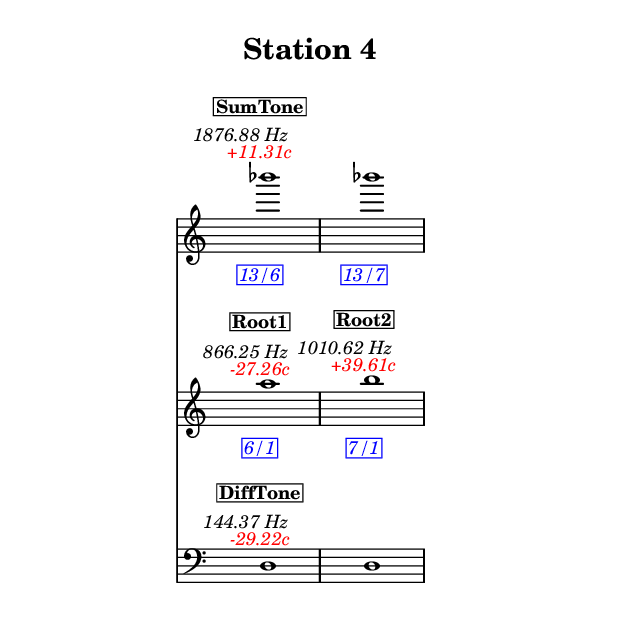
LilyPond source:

\version "2.20.0"
\language "english"

#(set-default-paper-size "a6" 'portrait)
#(set-global-staff-size 16)

\header {
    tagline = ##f
    title = \markup {
        \pad-around
            #3
            "Station 4"
        }
}

\layout {
    indent = #25
}

\paper {
    systems-per-page = 1
}

\score {
    \new Score
    <<
        \new Staff
        \with
        {
            \remove Time_signature_engraver
        }
        {
            \clef "treble"
            bf'''1
            - \tweak color #red
            ^ \markup {
                \halign
                    #0
                    \italic
                        {
                            +11.31c
                        }
                }
            ^ \markup {
                \halign
                    #1
                    \italic
                        {
                            1876.88
                            Hz
                        }
                }
            ^ \markup {
                \pad-around
                    #1
                    \box
                        \vcenter
                            \halign
                                #0
                                \bold
                                    {
                                        SumTone
                                    }
                }
            - \tweak color #blue
            _ \markup {
                \pad-around
                    #1
                    \box
                        \halign
                            #0
                            \italic
                                {
                                    13/6
                                }
                }
            \override Score.NonMusicalPaperColumn.padding = #5
            \clef "treble"
            bf'''1
            - \tweak color #blue
            _ \markup {
                \pad-around
                    #1
                    \box
                        \halign
                            #0
                            \italic
                                {
                                    13/7
                                }
                }
        }
        \new Staff
        \with
        {
            \remove Time_signature_engraver
        }
        {
            \clef "treble"
            a''1
            - \tweak color #red
            ^ \markup {
                \halign
                    #0
                    \italic
                        {
                            -27.26c
                        }
                }
            ^ \markup {
                \halign
                    #1
                    \italic
                        {
                            866.25
                            Hz
                        }
                }
            ^ \markup {
                \pad-around
                    #1
                    \box
                        \vcenter
                            \halign
                                #0
                                \bold
                                    {
                                        Root1
                                    }
                }
            - \tweak color #blue
            _ \markup {
                \pad-around
                    #1
                    \box
                        \halign
                            #0
                            \italic
                                {
                                    6/1
                                }
                }
            \clef "treble"
            b''1
            - \tweak color #red
            ^ \markup {
                \halign
                    #0
                    \italic
                        {
                            +39.61c
                        }
                }
            ^ \markup {
                \halign
                    #1
                    \italic
                        {
                            1010.62
                            Hz
                        }
                }
            ^ \markup {
                \pad-around
                    #1
                    \box
                        \vcenter
                            \halign
                                #0
                                \bold
                                    {
                                        Root2
                                    }
                }
            - \tweak color #blue
            _ \markup {
                \pad-around
                    #1
                    \box
                        \halign
                            #0
                            \italic
                                {
                                    7/1
                                }
                }
        }
        \new Staff
        \with
        {
            \remove Time_signature_engraver
        }
        {
            \clef "bass"
            d1
            - \tweak color #red
            ^ \markup {
                \halign
                    #0
                    \italic
                        {
                            -29.22c
                        }
                }
            ^ \markup {
                \halign
                    #1
                    \italic
                        {
                            144.37
                            Hz
                        }
                }
            ^ \markup {
                \pad-around
                    #1
                    \box
                        \vcenter
                            \halign
                                #0
                                \bold
                                    {
                                        DiffTone
                                    }
                }
            \clef "bass"
            d1
        }
    >>
}